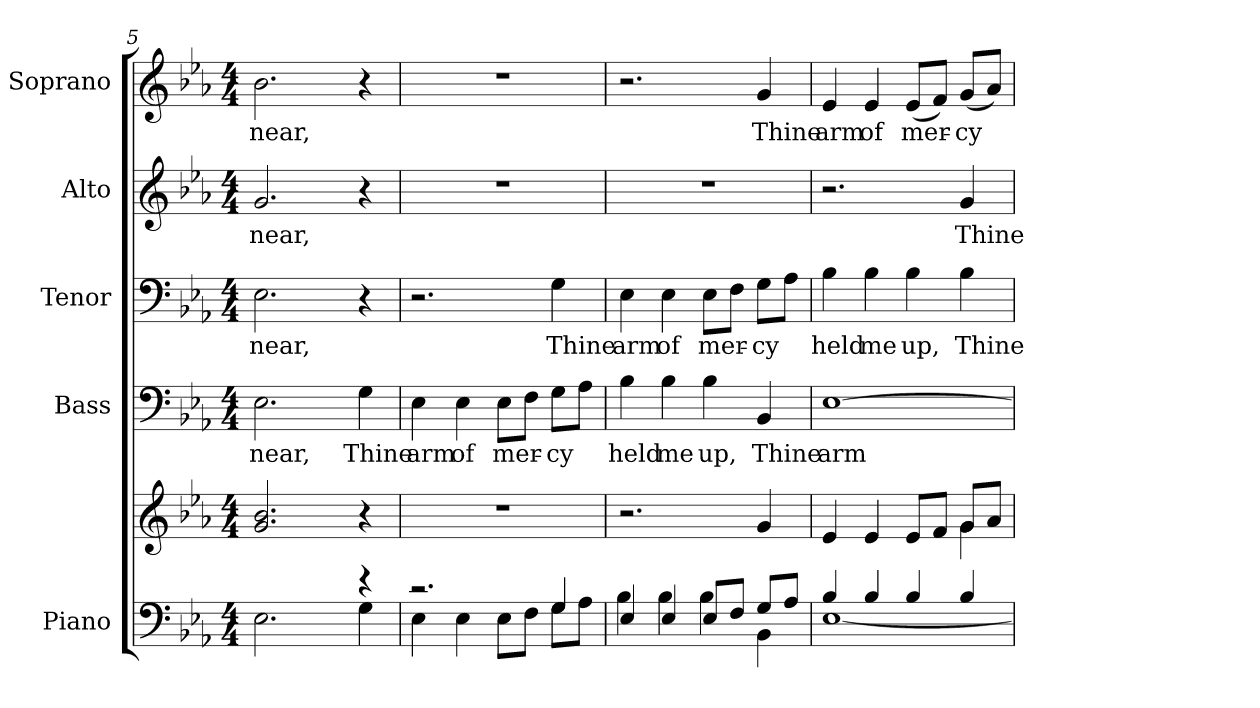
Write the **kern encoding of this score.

**kern	**kern	**kern	**text	**kern	**text	**kern	**text	**kern	**text
*part5	*part5	*part4	*part4	*part3	*part3	*part2	*part2	*part1	*part1
*staff6	*staff5	*staff4	*staff4	*staff3	*staff3	*staff2	*staff2	*staff1	*staff1
*I"Piano	*	*I"Bass	*	*I"Tenor	*	*I"Alto	*	*I"Soprano	*
*I'Pno.	*	*I'B.	*	*I'T.	*	*I'A.	*	*I'S.	*
*clefF4	*clefG2	*clefF4	*	*clefF4	*	*clefG2	*	*clefG2	*
*k[b-e-a-]	*k[b-e-a-]	*k[b-e-a-]	*	*k[b-e-a-]	*	*k[b-e-a-]	*	*k[b-e-a-]	*
*E-:	*E-:	*E-:	*	*E-:	*	*E-:	*	*E-:	*
*M4/4	*M4/4	*M4/4	*	*M4/4	*	*M4/4	*	*M4/4	*
=5	=5	=5	=5	=5	=5	=5	=5	=5	=5
*^	*	*	*	*	*	*	*	*	*
!	!	!	!	!LO:LY:b:color=#000000	!	!	!	!	!	!
!	!	!	!	!	!	!LO:LY:b:color=#000000	!	!	!	!
!	!	!	!	!	!	!	!	!LO:LY:b:color=#000000	!	!
!	!	!	!	!	!	!	!	!	!	!LO:LY:b:color=#000000
2.E-i\	2ryy	2.gi/ 2.b-i	2.E-i\	near,	2.E-i\	near,	2.gi/	near,	2.b-i\	near,
.	4ryy	.	.	.	.	.	.	.	.	.
!	!	!	!	!LO:LY:b:color=#000000	!	!	!	!	!	!
4r	4Gi\	4r	4Gi\	Thine	4r	.	4r	.	4r	.
=6	=6	=6	=6	=6	=6	=6	=6	=6	=6	=6
!	!	!	!	!LO:LY:b:color=#000000	!	!	!	!	!	!
2.r	4E-i\	1r	4E-i\	arm	2.r	.	1r	.	1r	.
!	!	!	!	!LO:LY:b:color=#000000	!	!	!	!	!	!
.	4E-i\	.	4E-i\	of	.	.	.	.	.	.
!	!	!	!	!LO:LY:b:color=#000000	!	!	!	!	!	!
.	8E-i\L	.	8E-i\L	mer-	.	.	.	.	.	.
.	8Fi\J	.	8Fi\J	.	.	.	.	.	.	.
!	!	!	!	!LO:LY:b:color=#000000	!	!	!	!	!	!
!	!	!	!	!	!	!LO:LY:b:color=#000000	!	!	!	!
4Gi/	8Gi\L	.	8Gi\L	-cy	4Gi\	Thine	.	.	.	.
.	8A-i\J	.	8A-i\J	.	.	.	.	.	.	.
!!LO:PB:g=z
=7	=7	=7	=7	=7	=7	=7	=7	=7	=7	=7
!	!	!	!	!LO:LY:b:color=#000000	!	!	!	!	!	!
!	!	!	!	!	!	!LO:LY:b:color=#000000	!	!	!	!
4E-i/	4B-i\	2.r	4B-i\	held	4E-i\	arm	1r	.	2.r	.
!	!	!	!	!LO:LY:b:color=#000000	!	!	!	!	!	!
!	!	!	!	!	!	!LO:LY:b:color=#000000	!	!	!	!
4E-i/	4B-i\	.	4B-i\	me	4E-i\	of	.	.	.	.
!	!	!	!	!LO:LY:b:color=#000000	!	!	!	!	!	!
!	!	!	!	!	!	!LO:LY:b:color=#000000	!	!	!	!
8E-i/L	4B-i\	.	4B-i\	up,	8E-i\L	mer-	.	.	.	.
8Fi/J	.	.	.	.	8Fi\J	.	.	.	.	.
!	!	!	!	!LO:LY:b:color=#000000	!	!	!	!	!	!
!	!	!	!	!	!	!LO:LY:b:color=#000000	!	!	!	!
!	!	!	!	!	!	!	!	!	!	!LO:LY:b:color=#000000
8Gi/L	4BB-i\	4gi/	4BB-i/	Thine	8Gi\L	-cy	.	.	4gi/	Thine
8A-i/J	.	.	.	.	8A-i\J	.	.	.	.	.
=8	=8	=8	=8	=8	=8	=8	=8	=8	=8	=8
*	*	*^	*	*	*	*	*	*	*	*
!	!	!	!	!	!LO:LY:b:color=#000000	!	!	!	!	!	!
!	!	!	!	!	!	!	!LO:LY:b:color=#000000	!	!	!	!
!	!	!	!	!	!	!	!	!	!	!	!LO:LY:b:color=#000000
4B-i/	[<1E-i	4e-i/	2.ryy	[>1E-i	arm	4B-i\	held	2.r	.	4e-i/	arm
!	!	!	!	!	!	!	!LO:LY:b:color=#000000	!	!	!	!
!	!	!	!	!	!	!	!	!	!	!	!LO:LY:b:color=#000000
4B-i/	.	4e-i/	.	.	.	4B-i\	me	.	.	4e-i/	of
!	!	!	!	!	!	!	!LO:LY:b:color=#000000	!	!	!	!
!	!	!	!	!	!	!	!	!	!	!	!LO:LY:b:color=#000000
4B-i/	.	8e-i/L	.	.	.	4B-i\	up,	.	.	(8e-i/L	mer-
.	.	8fi/J	.	.	.	.	.	.	.	8fi/J)	.
!	!	!	!	!	!	!	!LO:LY:b:color=#000000	!	!	!	!
!	!	!	!	!	!	!	!	!	!LO:LY:b:color=#000000	!	!
!	!	!	!	!	!	!	!	!	!	!	!LO:LY:b:color=#000000
4B-i/	.	8gi/L	4gi\	.	.	4B-i\	Thine	4gi/	Thine	(8gi/L	-cy
.	.	8a-i/J	.	.	.	.	.	.	.	8a-i/J)	.
*v	*v	*	*	*	*	*	*	*	*	*	*
*	*v	*v	*	*	*	*	*	*	*	*
=	=	=	=	=	=	=	=	=	=
*-	*-	*-	*-	*-	*-	*-	*-	*-	*-
